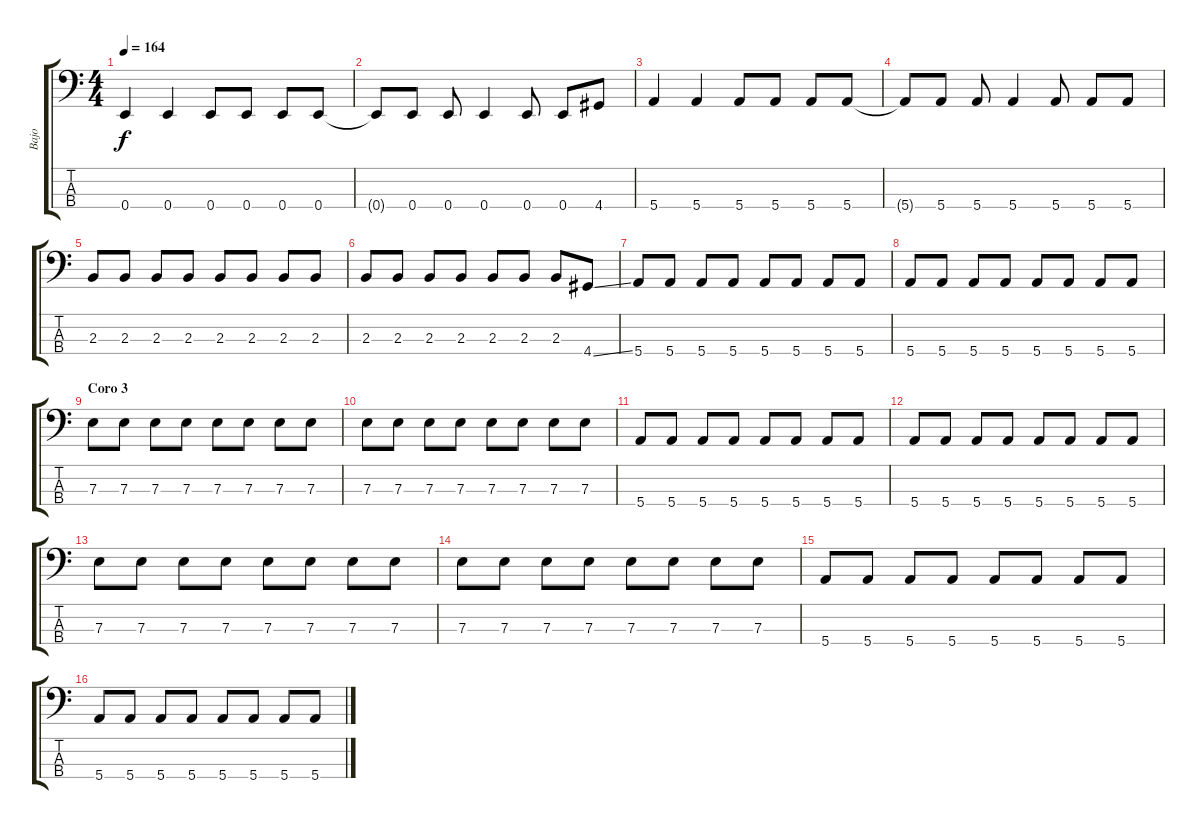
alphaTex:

\track ("Bajo" "Bajo") {instrument electricbassfinger}
\staff {score tabs}
\tuning (G2 D2 A1 E1) {hide}
\ts (4 4)
\tempo 164
\clef f4
\ks c
0.4.4{dy f} 0.4.4 0.4.8 0.4.8 0.4.8 0.4.8 |
0.4{t}.8 0.4.8 0.4.8 0.4.4 0.4.8 0.4.8 4.4.8 |
5.4.4 5.4.4 5.4.8 5.4.8 5.4.8 5.4.8 |
5.4{t}.8 5.4.8 5.4.8 5.4.4 5.4.8 5.4.8 5.4.8 |
2.3.8 2.3.8 2.3.8 2.3.8 2.3.8 2.3.8 2.3.8 2.3.8 |
2.3.8 2.3.8 2.3.8 2.3.8 2.3.8 2.3.8 2.3.8 4.4{ss}.8 |
5.4.8 5.4.8 5.4.8 5.4.8 5.4.8 5.4.8 5.4.8 5.4.8 |
5.4.8 5.4.8 5.4.8 5.4.8 5.4.8 5.4.8 5.4.8 5.4.8 |
\section ("" "Coro 3")
7.3.8 7.3.8 7.3.8 7.3.8 7.3.8 7.3.8 7.3.8 7.3.8 |
7.3.8 7.3.8 7.3.8 7.3.8 7.3.8 7.3.8 7.3.8 7.3.8 |
5.4.8 5.4.8 5.4.8 5.4.8 5.4.8 5.4.8 5.4.8 5.4.8 |
5.4.8 5.4.8 5.4.8 5.4.8 5.4.8 5.4.8 5.4.8 5.4.8 |
7.3.8 7.3.8 7.3.8 7.3.8 7.3.8 7.3.8 7.3.8 7.3.8 |
7.3.8 7.3.8 7.3.8 7.3.8 7.3.8 7.3.8 7.3.8 7.3.8 |
5.4.8 5.4.8 5.4.8 5.4.8 5.4.8 5.4.8 5.4.8 5.4.8 |
5.4.8 5.4.8 5.4.8 5.4.8 5.4.8 5.4.8 5.4.8 5.4.8
